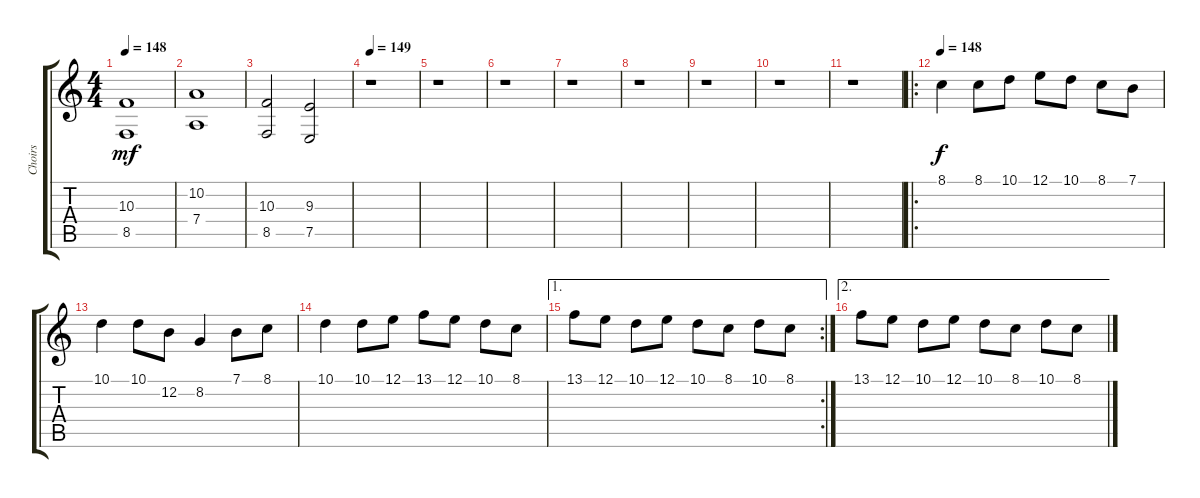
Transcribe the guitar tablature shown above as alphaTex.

\track ("Choirs" "Choirs") {instrument synthstrings2}
\staff {score tabs}
\tuning (E4 B3 G3 D3 A2 E2) {hide}
\ts (4 4)
\tempo 148
\clef g2
\ks c
(10.3 8.5).1{dy mf} |
(10.2 7.4).1 |
(10.3 8.5).2 (9.3 7.5).2 |
\tempo 149
r.1 |
r.1 |
r.1 |
r.1 |
r.1 |
r.1 |
r.1 |
r.1 |
\ro
\tempo 148
8.1.4{dy f volume 14 balance 0 instrument pad4choir} 8.1.8 10.1.8 12.1.8 10.1.8 8.1.8 7.1.8 |
10.1.4 10.1.8 12.2.8 8.2.4 7.1.8 8.1.8 |
10.1.4 10.1.8 12.1.8 13.1.8 12.1.8 10.1.8 8.1.8 |
\ae 1
\rc 2
13.1.8 12.1.8 10.1.8 12.1.8 10.1.8 8.1.8 10.1.8 8.1.8 |
\ae 2
13.1.8 12.1.8 10.1.8 12.1.8 10.1.8 8.1.8 10.1.8 8.1.8
